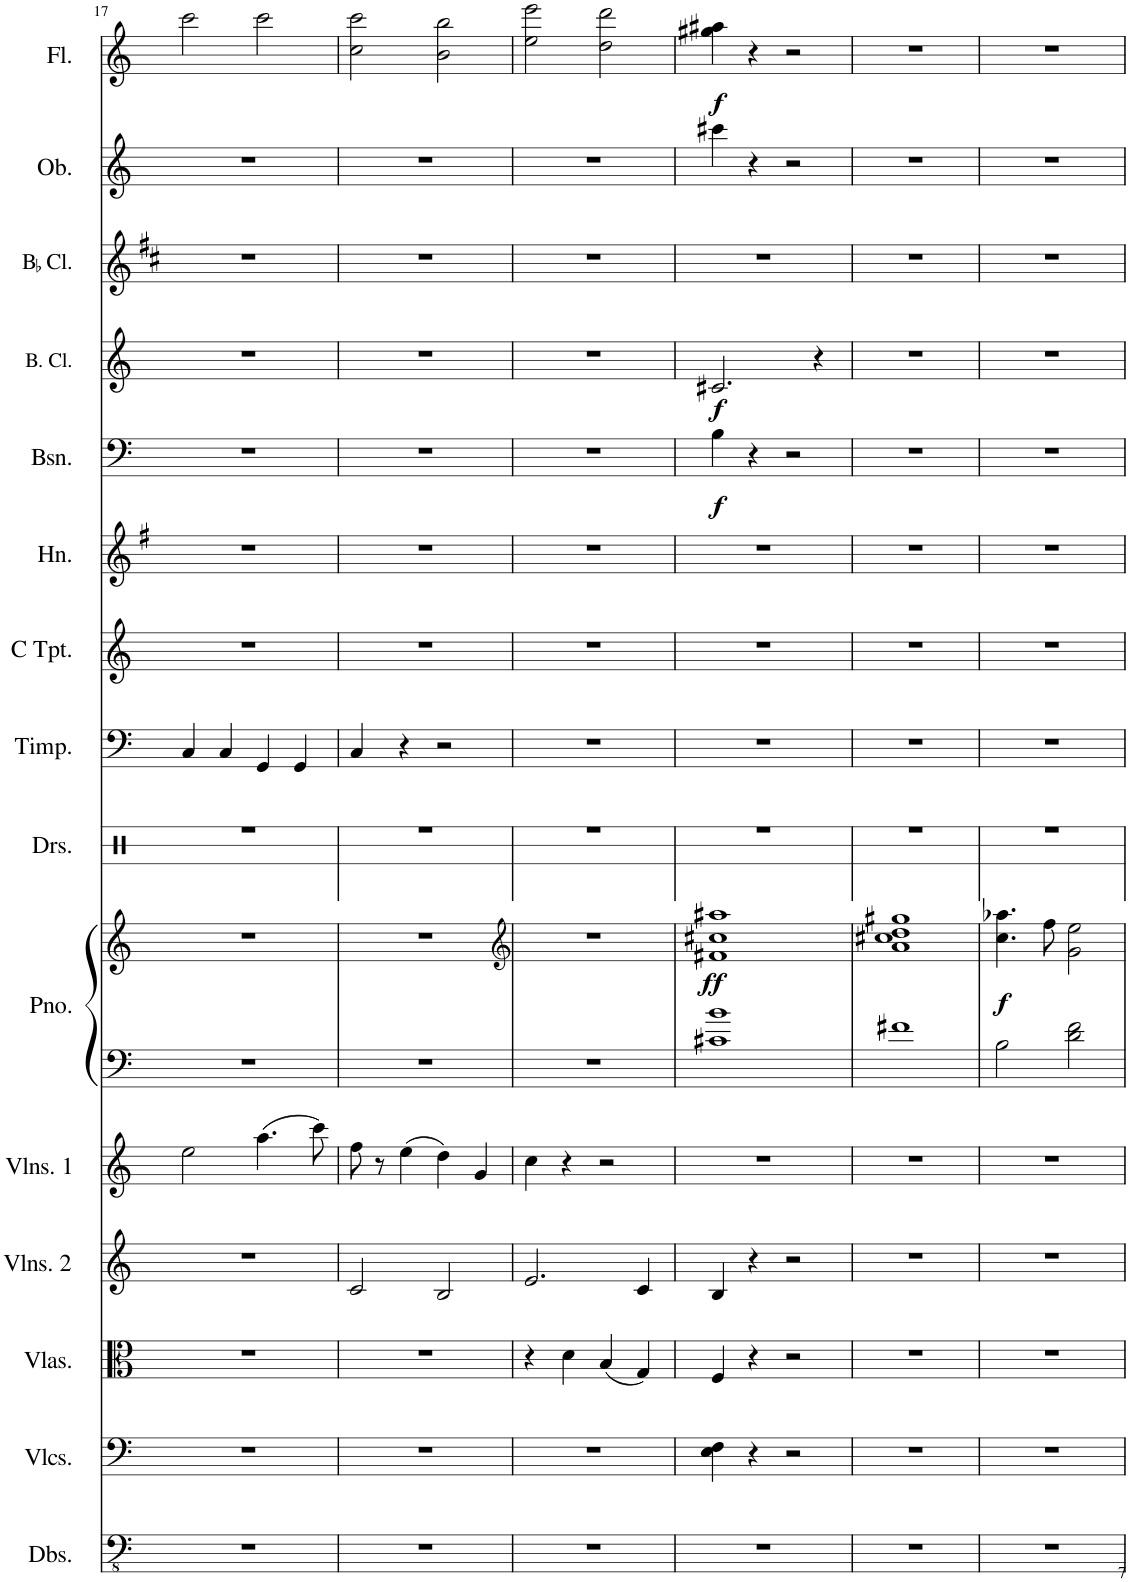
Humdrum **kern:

**kern	**kern	**kern	**kern	**kern	**kern	**kern	**dynam	**kern	**kern	**kern	**kern	**kern	**dynam	**kern	**dynam	**kern	**kern	**kern	**dynam
*part15	*part14	*part13	*part12	*part11	*part10	*part10	*part10	*part9	*part8	*part7	*part6	*part5	*part5	*part4	*part4	*part3	*part2	*part1	*part1
*staff16	*staff15	*staff14	*staff13	*staff12	*staff11	*staff10	*staff10/11	*staff9	*staff8	*staff7	*staff6	*staff5	*staff5	*staff4	*staff4	*staff3	*staff2	*staff1	*staff1
*I"Double Basses	*I"Violoncellos	*I"Violas	*I"Violins 2	*I"Violins 1	*I"Piano	*	*	*I"Drumset	*I"Timpani	*I"C Trumpet	*I"Horn	*I"Bassoon	*	*I"Bass Clarinet	*	*I"BaccidentalFlat Clarinet	*I"Oboe	*I"Flute	*
*I'Dbs.	*I'Vlcs.	*I'Vlas.	*I'Vlns. 2	*I'Vlns. 1	*I'Pno.	*	*	*I'Drs.	*I'Timp.	*I'C Tpt.	*I'Hn.	*I'Bsn.	*	*I'B. Cl.	*	*I'BaccidentalFlat Cl.	*I'Ob.	*I'Fl.	*
!!LO:PB:g=z
*clefFv4	*clefF4	*clefC3	*clefG2	*clefG2	*clefF4	*clefG2	*	*clefX	*clefF4	*clefG2	*clefG2	*clefF4	*	*clefG2	*	*clefG2	*clefG2	*clefG2	*
*	*	*	*	*	*	*	*	*	*	*	*Trd4c7	*	*	*Trd8c14	*	*Trd1c2	*	*	*
*k[]	*k[]	*k[]	*k[]	*k[]	*k[]	*k[]	*	*k[]	*k[]	*k[]	*k[f#]	*k[]	*	*k[]	*	*k[f#c#]	*k[]	*k[]	*
*M4/4	*M4/4	*M4/4	*M4/4	*M4/4	*M4/4	*M4/4	*	*M4/4	*	*M4/4	*M4/4	*M4/4	*	*M4/4	*	*M4/4	*M4/4	*M4/4	*
=17	=17	=17	=17	=17	=17	=17	=17	=17	=17	=17	=17	=17	=17	=17	=17	=17	=17	=17	=17
1r	1r	1r	1r	2ee\	1r	1r	.	1r	4C/	1r	1r	1r	.	1r	.	1r	1r	2ccc\	.
.	.	.	.	.	.	.	.	.	4C/	.	.	.	.	.	.	.	.	.	.
.	.	.	.	(4.aa\	.	.	.	.	4GG/	.	.	.	.	.	.	.	.	2ccc\	.
.	.	.	.	.	.	.	.	.	4GG/	.	.	.	.	.	.	.	.	.	.
.	.	.	.	8ccc\)	.	.	.	.	.	.	.	.	.	.	.	.	.	.	.
=18	=18	=18	=18	=18	=18	=18	=18	=18	=18	=18	=18	=18	=18	=18	=18	=18	=18	=18	=18
1r	1r	1r	2c/	8ff\	1r	1r	.	1r	4C/	1r	1r	1r	.	1r	.	1r	1r	2cc\ 2ccc\	.
.	.	.	.	8r	.	.	.	.	.	.	.	.	.	.	.	.	.	.	.
.	.	.	.	(4ee\	.	.	.	.	4r	.	.	.	.	.	.	.	.	.	.
.	.	.	2B/	4dd\)	.	.	.	.	2r	.	.	.	.	.	.	.	.	2b\ 2bb\	.
.	.	.	.	4g/	.	.	.	.	.	.	.	.	.	.	.	.	.	.	.
=19	=19	=19	=19	=19	=19	=19	=19	=19	=19	=19	=19	=19	=19	=19	=19	=19	=19	=19	=19
*	*	*	*	*	*	*clefG2	*	*	*	*	*	*	*	*	*	*	*	*	*
1r	1r	4r	2.e/	4cc\	1r	1r	.	1r	1r	1r	1r	1r	.	1r	.	1r	1r	2ee\ 2eee\	.
.	.	4d\	.	4r	.	.	.	.	.	.	.	.	.	.	.	.	.	.	.
.	.	(4B/	.	2r	.	.	.	.	.	.	.	.	.	.	.	.	.	2dd\ 2ddd\	.
.	.	4G/)	4c/	.	.	.	.	.	.	.	.	.	.	.	.	.	.	.	.
=20	=20	=20	=20	=20	=20	=20	=20	=20	=20	=20	=20	=20	=20	=20	=20	=20	=20	=20	=20
!	!	!	!	!	!	!	!LO:DY:b	!	!	!	!	!	!LO:DY:b	!	!LO:DY:b	!	!	!	!LO:DY:b
1r	4E\ 4F\	4F/	4B/	1r	1c#X 1b	1f#X 1cc#X 1aa#X	ff	1r	1r	1r	1r	4B\	f	2.c#X/	f	1r	4ccc#X\	4gg#X\ 4aa#X\	f
.	4r	4r	4r	.	.	.	.	.	.	.	.	4r	.	.	.	.	4r	4r	.
.	2r	2r	2r	.	.	.	.	.	.	.	.	2r	.	.	.	.	2r	2r	.
.	.	.	.	.	.	.	.	.	.	.	.	.	.	4r	.	.	.	.	.
=21	=21	=21	=21	=21	=21	=21	=21	=21	=21	=21	=21	=21	=21	=21	=21	=21	=21	=21	=21
1r	1r	1r	1r	1r	1f#X	1a 1cc#X 1dd 1gg#X	.	1r	1r	1r	1r	1r	.	1r	.	1r	1r	1r	.
=22	=22	=22	=22	=22	=22	=22	=22	=22	=22	=22	=22	=22	=22	=22	=22	=22	=22	=22	=22
!	!	!	!	!	!	!	!LO:DY:b	!	!	!	!	!	!	!	!	!	!	!	!
1r	1r	1r	1r	1r	2B\	4.cc\ 4.aa-X\	f	1r	1r	1r	1r	1r	.	1r	.	1r	1r	1r	.
.	.	.	.	.	.	8ff\	.	.	.	.	.	.	.	.	.	.	.	.	.
.	.	.	.	.	2d\ 2f\	2g\ 2ee\	.	.	.	.	.	.	.	.	.	.	.	.	.
=	=	=	=	=	=	=	=	=	=	=	=	=	=	=	=	=	=	=	=
*-	*-	*-	*-	*-	*-	*-	*-	*-	*-	*-	*-	*-	*-	*-	*-	*-	*-	*-	*-
